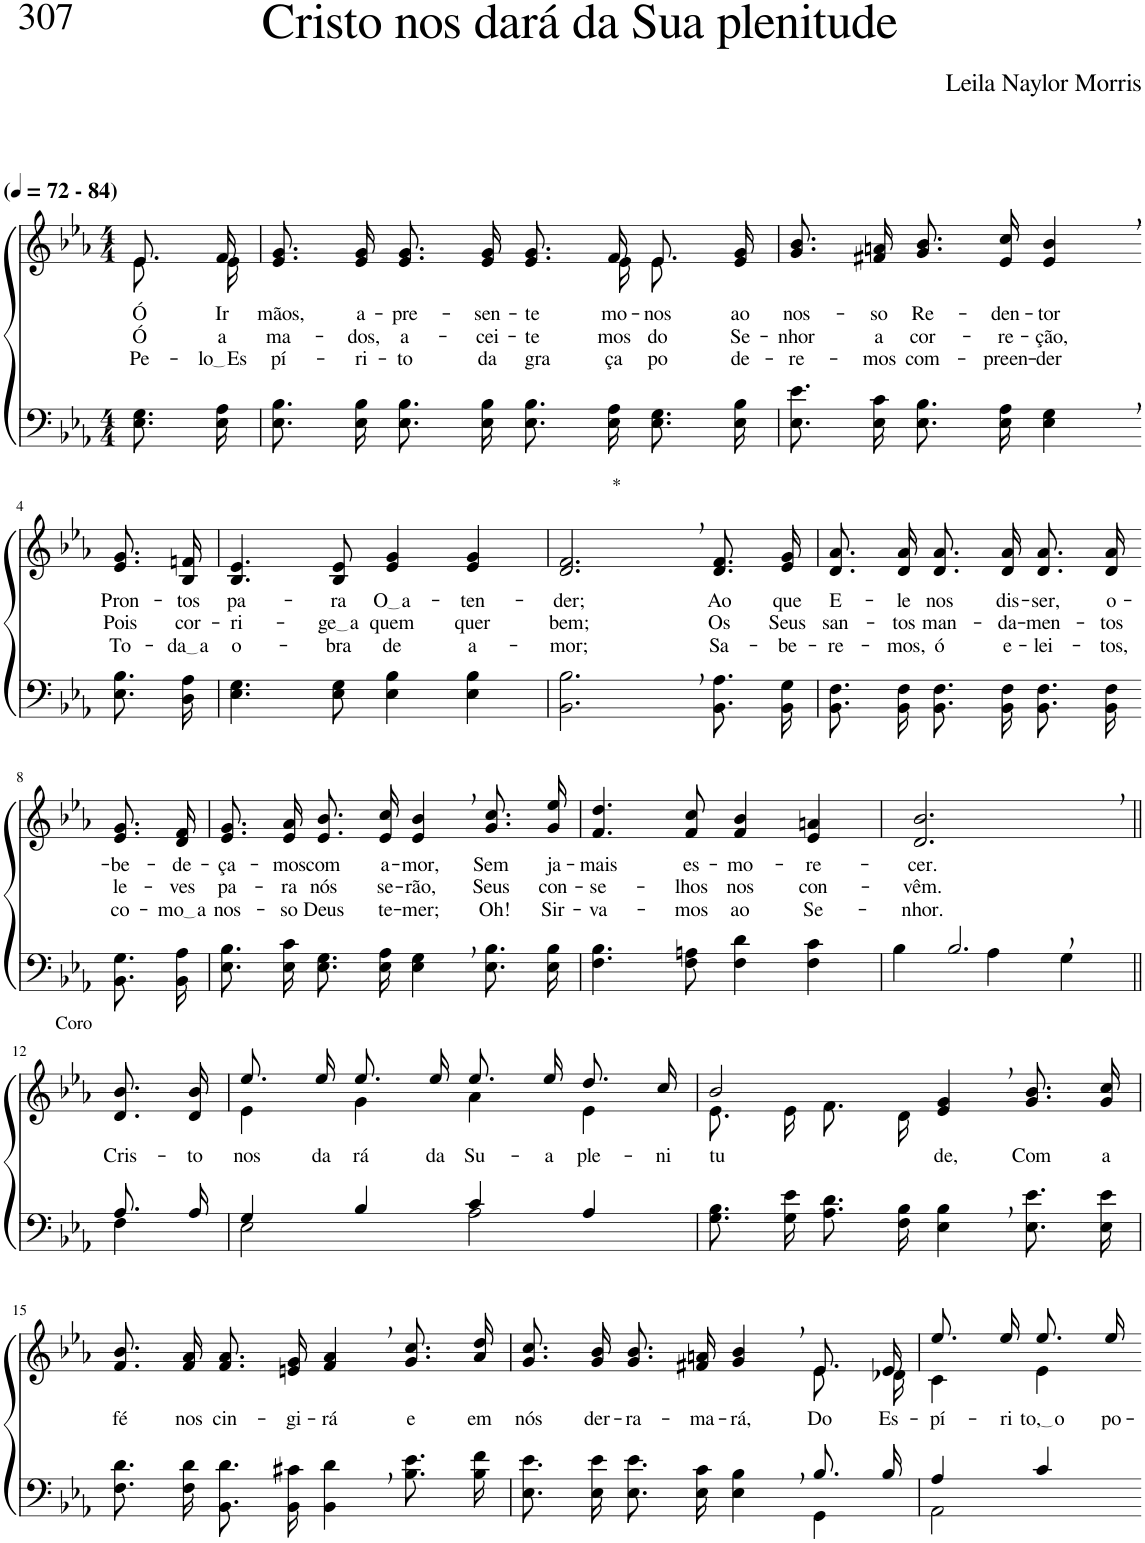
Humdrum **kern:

**kern	**kern	**text	**text	**text
*part2	*part1	*part1	*part1	*part1
*staff2	*staff1	*staff1	*staff1	*staff1
*I"Parte III e IV	*I"Parte I e II	*	*	*
*clefF4	*clefG2	*	*	*
*k[b-e-a-]	*k[b-e-a-]	*	*	*
*M4/4	*M4/4	*	*	*
*MM72	*MM72	*	*	*
=1	=1	=1	=1	=1
*	*^	*	*	*
!	!LO:TX:a:B:t=(	!	!	!	!
!	!LO:TX:a:B:t=- 84)	!	!	!	!
!	!	!	!LO:LY:b	!LO:LY:b	!LO:LY:b
8.E-\ 8.G\L	8.e-/L	8.e-\L	Ó	Ó	Pe-
!	!	!	!LO:LY:b	!LO:LY:b	!LO:LY:b
16E-\ 16A-\Jk	16f/Jk	16e-\Jk	Ir-	a-	lo Es
=2	=2	=2	=2	=2	=2
!	!	!	!LO:LY:b	!LO:LY:b	!LO:LY:b
8.E-\ 8.B-\L	8.e-/ 8.g/L	8.ryy	-mãos,	-ma-	-pí-
!	!	!	!LO:LY:b	!LO:LY:b	!LO:LY:b
*	*v	*v	*	*	*
16E-\ 16B-\Jk	16e-/ 16g/Jk	a-	-dos,	-ri-
!	!	!LO:LY:b	!LO:LY:b	!LO:LY:b
8.E-\ 8.B-\L	8.e-/ 8.g/L	-pre-	a-	-to
!	!	!LO:LY:b	!LO:LY:b	!LO:LY:b
16E-\ 16B-\Jk	16e-/ 16g/Jk	-sen-	-cei-	da
!	!	!LO:LY:b	!LO:LY:b	!LO:LY:b
8.E-\ 8.B-\L	8.e-/ 8.g/L	-te-	-te-	gra-
*	*^	*	*	*
!	!	!	!LO:LY:b	!LO:LY:b	!LO:LY:b
16E-\ 16A-\Jk	16f/Jk	16e-\KL	-mo-	-mos	-ça
!	!	!	!LO:LY:b	!LO:LY:b	!LO:LY:b
8.E-\ 8.G\L	8.e-/L	8.e-\J	-nos	do	po-
!	!	!	!LO:LY:b	!LO:LY:b	!LO:LY:b
16E-\ 16B-\Jk	16e-/ 16g/Jk	16ryy	ao	Se-	-de-
=3	=3	=3	=3	=3	=3
!	!	!	!LO:LY:b	!LO:LY:b	!LO:LY:b
*	*v	*v	*	*	*
8.E-\ 8.e-\L	8.g/ 8.b-/L	nos-	-nhor	-re-
!	!	!LO:LY:b	!LO:LY:b	!LO:LY:b
16E-\ 16c\Jk	16f#X/ 16an/Jk	-so	a	-mos
!	!	!LO:LY:b	!LO:LY:b	!LO:LY:b
8.E-\ 8.B-\L	8.g/ 8.b-/L	Re-	cor-	com-
!	!	!LO:LY:b	!LO:LY:b	!LO:LY:b
16E-\ 16A-\Jk	16e-/ 16cc/Jk	-den-	-re-	-preen-
!	!	!LO:LY:b	!LO:LY:b	!LO:LY:b
4E-\, 4G\,	4e-/, 4b-/,	-tor	-ção,	-der
!!LO:LB:g=z
=4-	=4-	=4-	=4-	=4-
!	!	!LO:LY:b	!LO:LY:b	!LO:LY:b
8.E-\ 8.B-\L	8.e-/ 8.g/L	Pron-	Pois	To-
!	!	!LO:LY:b	!LO:LY:b	!LO:LY:b
16D\ 16A-\Jk	16B-/ 16fn/Jk	-tos	cor-	da a
=5	=5	=5	=5	=5
!	!	!LO:LY:b	!LO:LY:b	!LO:LY:b
4.E-\ 4.G\	4.B-/ 4.e-/	pa-	-ri-	o-
!	!	!LO:LY:b	!LO:LY:b	!LO:LY:b
8E-\ 8G\	8B-/ 8e-/	-ra	ge a	-bra
!	!	!LO:LY:b	!LO:LY:b	!LO:LY:b
4E-\ 4B-\	4e-/ 4g/	O a	quem	de
!	!	!LO:LY:b	!LO:LY:b	!LO:LY:b
4E-\ 4B-\	4e-/ 4g/	-ten-	quer	a-
=6	=6	=6	=6	=6
!	!LO:TX:a:t=*	!	!	!
!	!	!LO:LY:b	!LO:LY:b	!LO:LY:b
2.BB-\, 2.B-\,	2.d/, 2.f/,	-der;	bem;	-mor;
!	!	!LO:LY:b	!LO:LY:b	!LO:LY:b
8.BB-\ 8.A-\L	8.d/ 8.f/L	Ao	Os	Sa-
!	!	!LO:LY:b	!LO:LY:b	!LO:LY:b
16BB-\ 16G\Jk	16e-/ 16g/Jk	que	Seus	-be-
=7	=7	=7	=7	=7
!	!	!LO:LY:b	!LO:LY:b	!LO:LY:b
8.BB-\ 8.F\L	8.d/ 8.a-/L	E-	san-	-re-
!	!	!LO:LY:b	!LO:LY:b	!LO:LY:b
16BB-\ 16F\Jk	16d/ 16a-/Jk	-le	-tos	-mos,
!	!	!LO:LY:b	!LO:LY:b	!LO:LY:b
8.BB-\ 8.F\L	8.d/ 8.a-/L	nos	man-	ó
!	!	!LO:LY:b	!LO:LY:b	!LO:LY:b
16BB-\ 16F\Jk	16d/ 16a-/Jk	dis-	-da-	e-
!	!	!LO:LY:b	!LO:LY:b	!LO:LY:b
8.BB-\ 8.F\L	8.d/ 8.a-/L	-ser,	-men-	-lei-
!	!	!LO:LY:b	!LO:LY:b	!LO:LY:b
16BB-\ 16F\Jk	16d/ 16a-/Jk	o-	-tos	-tos,
!!LO:LB:g=z
=8-	=8-	=8-	=8-	=8-
!	!	!LO:LY:b	!LO:LY:b	!LO:LY:b
8.BB-\ 8.G\L	8.e-/ 8.g/L	-be-	le-	co-
!	!	!LO:LY:b	!LO:LY:b	!LO:LY:b
16BB-\ 16A-\Jk	16d/ 16f/Jk	-de-	-ves	mo a
=9	=9	=9	=9	=9
!	!	!LO:LY:b	!LO:LY:b	!LO:LY:b
8.E-\ 8.B-\L	8.e-/ 8.g/L	-ça-	pa-	nos-
!	!	!LO:LY:b	!LO:LY:b	!LO:LY:b
16E-\ 16c\Jk	16e-/ 16a-/Jk	-mos	-ra	-so
!	!	!LO:LY:b	!LO:LY:b	!LO:LY:b
8.E-\ 8.G\L	8.e-/ 8.b-/L	com	nós	Deus
!	!	!LO:LY:b	!LO:LY:b	!LO:LY:b
16E-\ 16A-\Jk	16e-/ 16cc/Jk	a-	se-	te-
!	!	!LO:LY:b	!LO:LY:b	!LO:LY:b
4E-\, 4G\,	4e-/, 4b-/,	-mor,	-rão,	-mer;
!	!	!LO:LY:b	!LO:LY:b	!LO:LY:b
8.E-\ 8.B-\L	8.g\ 8.cc\L	Sem	Seus	Oh!
!	!	!LO:LY:b	!LO:LY:b	!LO:LY:b
16E-\ 16B-\Jk	16g\ 16ee-\Jk	ja-	con-	Sir-
=10	=10	=10	=10	=10
!	!	!LO:LY:b	!LO:LY:b	!LO:LY:b
4.F\ 4.B-\	4.f/ 4.dd/	-mais	-se-	-va-
!	!	!LO:LY:b	!LO:LY:b	!LO:LY:b
8F\ 8An\	8f/ 8cc/	es-	-lhos	-mos
!	!	!LO:LY:b	!LO:LY:b	!LO:LY:b
4F\ 4d\	4f/ 4b-/	-mo-	nos	ao
!	!	!LO:LY:b	!LO:LY:b	!LO:LY:b
4F\ 4c\	4e-/ 4an/	-re-	con-	Se-
=11	=11	=11	=11	=11
*^	*	*	*	*
!	!	!	!LO:LY:b	!LO:LY:b	!LO:LY:b
2.B-,/	4B-\	2.d/, 2.b-/,	-cer.	-vêm.	-nhor.
.	4A-\	.	.	.	.
.	4G\	.	.	.	.
!!LO:LB:g=z
=12||	=12||	=12||	=12||	=12||	=12||
!	!	!LO:TX:a:t=Coro	!	!	!
!	!	!	!LO:LY:b	!	!
8.A-/L	4F\	8.d/ 8.b-/L	Cris-	.	.
!	!	!	!LO:LY:b	!	!
16A-/Jk	.	16d/ 16b-/Jk	-to	.	.
=13	=13	=13	=13	=13	=13
*	*	*^	*	*	*
!	!	!	!	!LO:LY:b	!	!
4G/	2E-\	8.ee-/L	4e-\	nos	.	.
!	!	!	!	!LO:LY:b	!	!
.	.	16ee-/Jk	.	da-	.	.
!	!	!	!	!LO:LY:b	!	!
4B-/	.	8.ee-/L	4g\	-rá	.	.
!	!	!	!	!LO:LY:b	!	!
.	.	16ee-/Jk	.	da	.	.
!	!	!	!	!LO:LY:b	!	!
4c/	2A-\	8.ee-/L	4a-\	Su-	.	.
!	!	!	!	!LO:LY:b	!	!
.	.	16ee-/Jk	.	-a	.	.
!	!	!	!	!LO:LY:b	!	!
4A-/	.	8.dd/L	4e-\	ple-	.	.
!	!	!	!	!LO:LY:b	!	!
.	.	16cc/Jk	.	-ni-	.	.
*v	*v	*	*	*	*	*
=14	=14	=14	=14	=14	=14
!	!	!	!LO:LY:b	!	!
8.G\ 8.B-\L	2b-/	8.e-\L	-tu-	.	.
16G\ 16e-\Jk	.	16e-\Jk	.	.	.
8.A-\ 8.d\L	.	8.f\L	.	.	.
16F\ 16B-\Jk	.	16d\Jk	.	.	.
!	!	!	!LO:LY:b	!	!
4E-\, 4B-\,	4e-/, 4g/,	2ryy	-de,	.	.
!	!	!	!LO:LY:b	!	!
8.E-\ 8.e-\L	8.g/ 8.b-/L	.	Com	.	.
!	!	!	!LO:LY:b	!	!
16E-\ 16e-\Jk	16g/ 16cc/Jk	.	a	.	.
*	*v	*v	*	*	*
!!LO:LB:g=z
=15	=15	=15	=15	=15
!	!	!LO:LY:b	!	!
8.F\ 8.d\L	8.f/ 8.b-/L	fé	.	.
!	!	!LO:LY:b	!	!
16F\ 16d\Jk	16f/ 16a-/Jk	nos	.	.
!	!	!LO:LY:b	!	!
8.BB-\ 8.d\L	8.f/ 8.a-/L	cin-	.	.
!	!	!LO:LY:b	!	!
16BB-\ 16c#X\Jk	16en/ 16g/Jk	-gi-	.	.
!	!	!LO:LY:b	!	!
4BB-\, 4d\,	4f/, 4a-/,	-rá	.	.
!	!	!LO:LY:b	!	!
8.B-\ 8.e-\L	8.g\ 8.cc\L	e	.	.
!	!	!LO:LY:b	!	!
16B-\ 16f\Jk	16a-\ 16dd\Jk	em	.	.
=16	=16	=16	=16	=16
*^	*	*	*	*
!	!	!	!LO:LY:b	!	!
*	*	*^	*	*	*
2.ryy	8.E-\ 8.e-\L	8.g/ 8.cc/L	2.ryy	nós	.	.
!	!	!	!	!LO:LY:b	!	!
.	16E-\ 16e-\Jk	16g/ 16b-/Jk	.	der-	.	.
!	!	!	!	!LO:LY:b	!	!
.	8.E-\ 8.e-\L	8.g/ 8.b-/L	.	-ra-	.	.
!	!	!	!	!LO:LY:b	!	!
.	16E-\ 16c\Jk	16f#X/ 16an/Jk	.	-ma-	.	.
!	!	!	!	!LO:LY:b	!	!
.	4E-\ 4B-\	4g/, 4b-/,	.	-rá,	.	.
!	!	!	!	!LO:LY:b	!	!
8.B-/L	4GG\	8.e-/L	8.e-\L	Do	.	.
!	!	!	!	!LO:LY:b	!	!
16B-/Jk	.	16e-/Jk	16d-X\Jk	Es-	.	.
=17	=17	=17	=17	=17	=17	=17
!	!	!	!	!LO:LY:b	!	!
4A-/	2AA-\	8.ee-/L	4c\	-pí-	.	.
!	!	!	!	!LO:LY:b	!	!
.	.	16ee-/Jk	.	-ri-	.	.
!	!	!	!	!LO:LY:b	!	!
4c/	.	8.ee-/L	4e-\	to, o	.	.
!	!	!	!	!LO:LY:b	!	!
.	.	16ee-/Jk	.	po-	.	.
*v	*v	*	*	*	*	*
*	*v	*v	*	*	*
=-	=-	=-	=-	=-
*-	*-	*-	*-	*-
